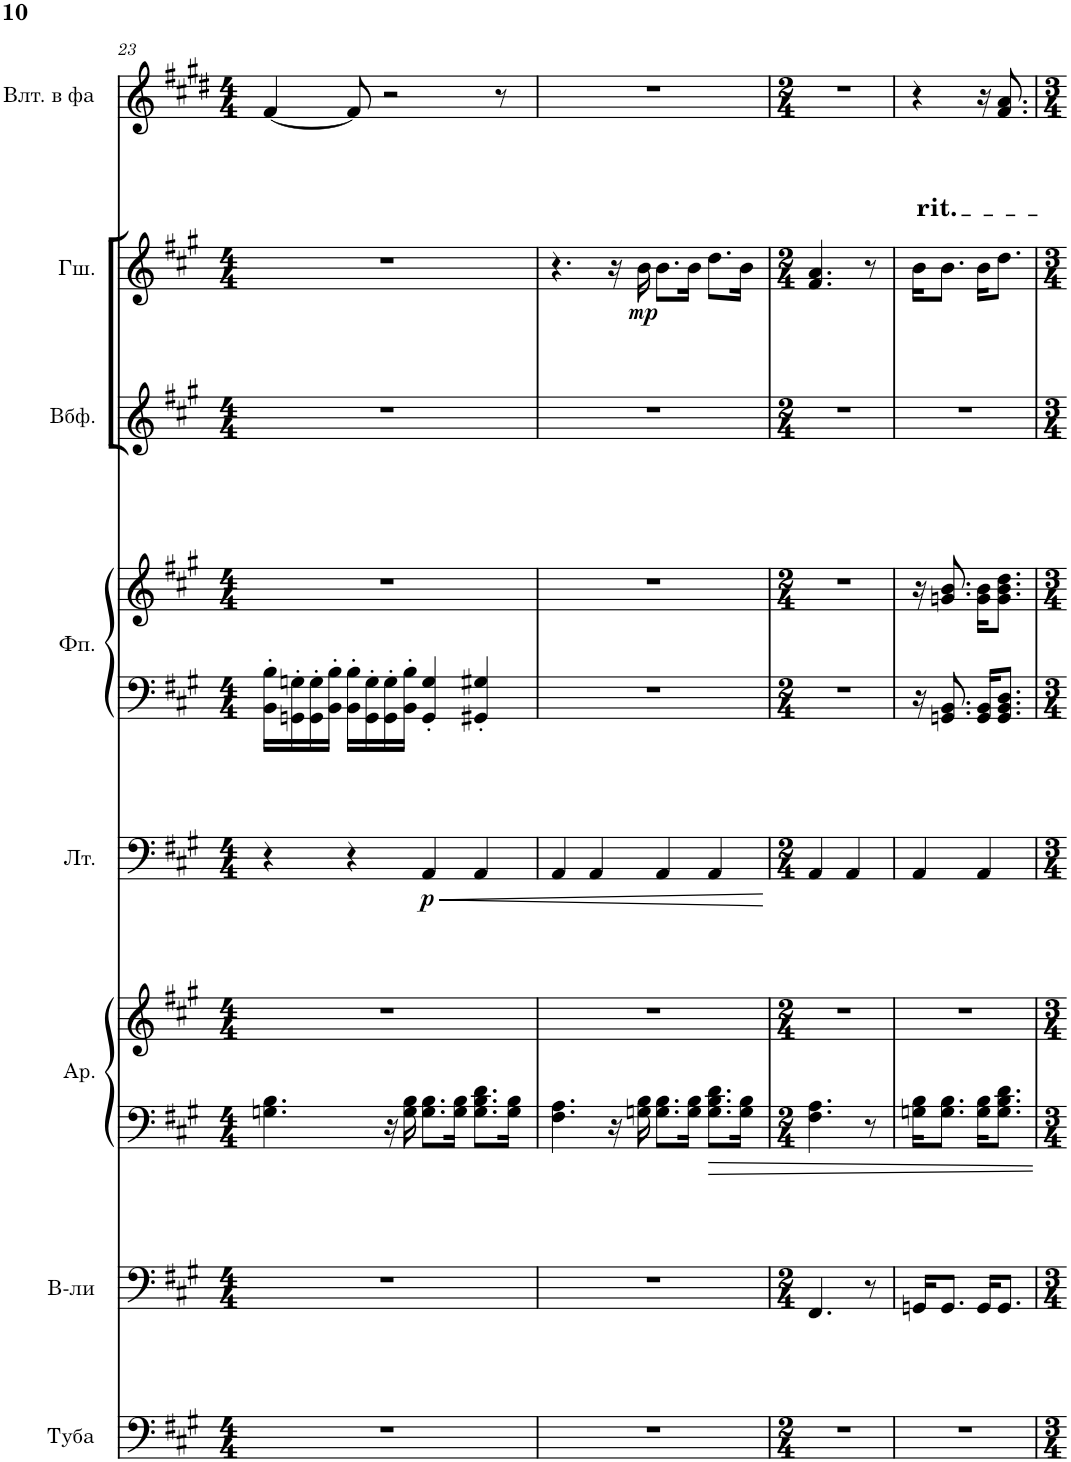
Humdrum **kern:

**kern	**kern	**kern	**kern	**kern	**dynam	**kern	**kern	**kern	**kern	**dynam	**kern
*part8	*part7	*part6	*part6	*part5	*part5	*part4	*part4	*part3	*part2	*part2	*part1
*staff10	*staff9	*staff8	*staff7	*staff6	*staff6	*staff5	*staff4	*staff3	*staff2	*staff2	*staff1
*I"Туба	*I"Виолончели	*I"Арфа	*	*I"Литавры	*	*I"Фортепиано	*	*I"Вибрафон	*I"Глокеншпиль	*	*I"Валторна в фа
!!LO:PB:g=z
*clefF4	*clefF4	*clefF4	*clefG2	*clefF4	*	*clefF4	*clefG2	*clefG2	*clefG2	*	*clefG2
*	*	*	*	*	*	*	*	*	*Trd-14c-24	*	*Trd4c7
*k[f#c#g#]	*k[f#c#g#]	*k[f#c#g#]	*k[f#c#g#]	*k[f#c#g#]	*	*k[f#c#g#]	*k[f#c#g#]	*k[f#c#g#]	*k[f#c#g#]	*	*k[f#c#g#d#]
*M4/4	*M4/4	*M4/4	*M4/4	*M4/4	*	*M4/4	*M4/4	*M4/4	*M4/4	*	*M4/4
=23	=23	=23	=23	=23	=23	=23	=23	=23	=23	=23	=23
1r	1r	4.Gn\ 4.B\	1r	4r	.	16BB\' 16B\'LL	1r	1r	1r	.	[4f#/
.	.	.	.	.	.	16GGn\' 16Gn\'	.	.	.	.	.
.	.	.	.	.	.	16GG\' 16G\'	.	.	.	.	.
.	.	.	.	.	.	16BB\' 16B\'JJ	.	.	.	.	.
.	.	.	.	4r	.	16BB\' 16B\'LL	.	.	.	.	8f#/]
.	.	.	.	.	.	16GG\' 16G\'	.	.	.	.	.
.	.	16r	.	.	.	16GG\' 16G\'	.	.	.	.	2r
.	.	16G\ 16B\	.	.	.	16BB\' 16B\'JJ	.	.	.	.	.
!	!	!	!	!	!LO:HP:b	!	!	!	!	!	!
!	!	!	!	!	!LO:DY:n=1:b	!	!	!	!	!	!
.	.	8.G\ 8.B\L	.	4AA/	< p	4GG/' 4G/'	.	.	.	.	.
.	.	16G\ 16B\Jk	.	.	.	.	.	.	.	.	.
.	.	8.G\ 8.B\ 8.d\L	.	4AA/	.	4GG#X/' 4G#X/'	.	.	.	.	.
.	.	.	.	.	.	.	.	.	.	.	8r
.	.	16G\ 16B\Jk	.	.	.	.	.	.	.	.	.
=24	=24	=24	=24	=24	=24	=24	=24	=24	=24	=24	=24
1r	1r	4.F#\ 4.A\	1r	4AA/	.	1r	1r	1r	4.r	.	1r
.	.	.	.	4AA/	.	.	.	.	.	.	.
.	.	16r	.	.	.	.	.	.	16r	.	.
!	!	!	!	!	!	!	!	!	!	!LO:DY:b	!
.	.	16Gn\ 16B\	.	.	.	.	.	.	16b\	mp	.
.	.	8.G\ 8.B\L	.	4AA/	.	.	.	.	8.b\L	.	.
.	.	16G\ 16B\Jk	.	.	.	.	.	.	16b\Jk	.	.
.	.	8.G\ 8.B\ 8.d\L	.	4AA/	.	.	.	.	8.dd\L	.	.
.	.	16G\ 16B\Jk	.	.	.	.	.	.	16b\Jk	.	.
=25	=25	=25	=25	=25	=25	=25	=25	=25	=25	=25	=25
*M2/4	*M2/4	*M2/4	*M2/4	*M2/4	*	*M2/4	*M2/4	*M2/4	*M2/4	*	*M2/4
2r	4.FF#/	4.F#\ 4.A\	2r	4AA/	.	2r	2r	2r	4.f#/ 4.a/	.	2r
.	.	.	.	4AA/	[	.	.	.	.	.	.
.	8r	8r	.	.	.	.	.	.	8r	.	.
=26	=26	=26	=26	=26	=26	=26	=26	=26	=26	=26	=26
!	!	!	!	!	!	!	!	!	!LO:TX:a:t=rit.	!	!
2r	16GGn/KL	16Gn\ 16B\KL	2r	4AA/	.	16r	16r	2r	16b\KL	.	4r
.	8.GG/J	8.G\ 8.B\J	.	.	.	8.GGn/ 8.BB/	8.gn/ 8.b/	.	8.b\J	.	.
.	16GG/KL	16G\ 16B\KL	.	4AA/	.	16GG/ 16BB/KL	16g\ 16b\KL	.	16b\KL	.	16r
.	8.GG/J	8.G\ 8.B\ 8.d\J	.	.	.	8.GG/ 8.BB/ 8.D/J	8.g\ 8.b\ 8.dd\J	.	8.dd\J	.	8.f#/ 8.a/
=	=	=	=	=	=	=	=	=	=	=	=
*-	*-	*-	*-	*-	*-	*-	*-	*-	*-	*-	*-
